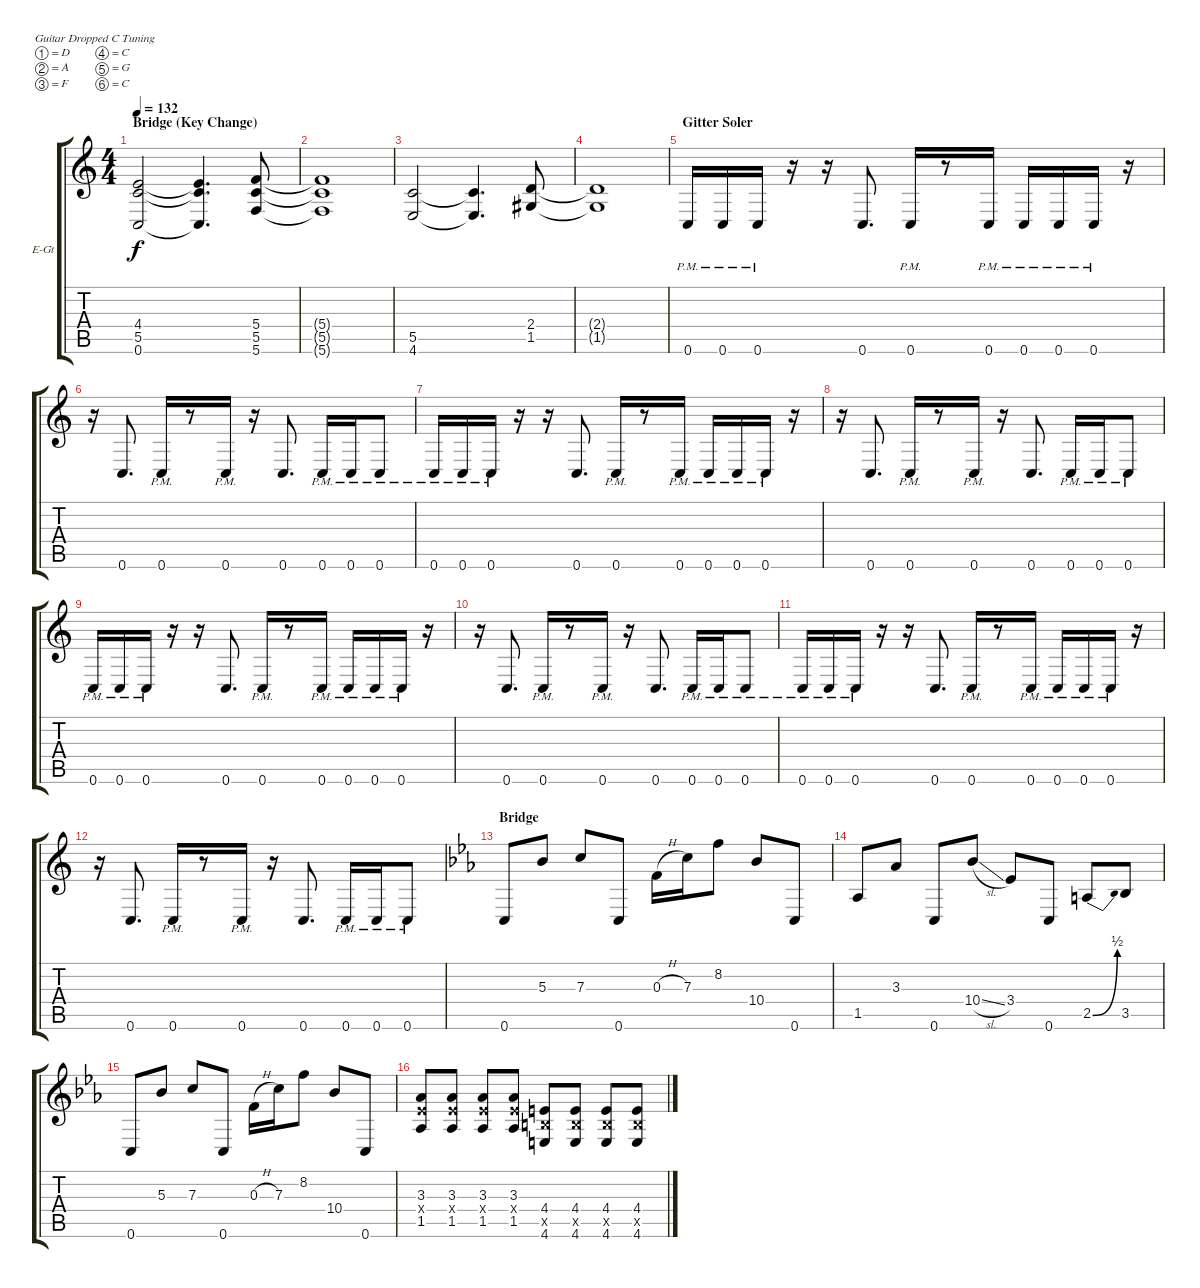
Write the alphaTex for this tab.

\bracketExtendMode groupsimilarinstruments
\firstSystemTrackNameOrientation horizontal
\otherSystemsTrackNameOrientation horizontal
\track ("Electric Guitar 1" "E-Gt") {instrument distortionguitar}
\staff {score tabs}
\tuning (D4 A3 F3 C3 G2 C2)
\ts (4 4)
\section ("" "Bridge (Key Change)")
\tempo 132
\clef g2
\ks c
(0.6 5.5 4.4).2{dy f} (4.4{t} 5.5{t} 0.6{t}).4{d} (5.6 5.5 5.4).8 |
(5.6{t} 5.5{t} 5.4{t}).1 |
(5.5 4.6).2 (4.6{t} 5.5{t}).4{d} (1.5 2.4).8 |
(1.5{t} 2.4{t}).1 |
\section ("" "Gitter Soler")
0.6{pm}.16 0.6{pm}.16 0.6{pm}.16 r.16 r.16 0.6.8{d} 0.6{pm}.16 r.8 0.6{pm}.16 0.6{pm}.16 0.6{pm}.16 0.6{pm}.16 r.16 |
r.16 0.6.8{d} 0.6{pm}.16 r.8 0.6{pm}.16 r.16 0.6.8{d} 0.6{pm}.16 0.6{pm}.16 0.6{pm}.8 |
0.6{pm}.16 0.6{pm}.16 0.6{pm}.16 r.16 r.16 0.6.8{d} 0.6{pm}.16 r.8 0.6{pm}.16 0.6{pm}.16 0.6{pm}.16 0.6{pm}.16 r.16 |
r.16 0.6.8{d} 0.6{pm}.16 r.8 0.6{pm}.16 r.16 0.6.8{d} 0.6{pm}.16 0.6{pm}.16 0.6{pm}.8 |
0.6{pm}.16 0.6{pm}.16 0.6{pm}.16 r.16 r.16 0.6.8{d} 0.6{pm}.16 r.8 0.6{pm}.16 0.6{pm}.16 0.6{pm}.16 0.6{pm}.16 r.16 |
r.16 0.6.8{d} 0.6{pm}.16 r.8 0.6{pm}.16 r.16 0.6.8{d} 0.6{pm}.16 0.6{pm}.16 0.6{pm}.8 |
0.6{pm}.16 0.6{pm}.16 0.6{pm}.16 r.16 r.16 0.6.8{d} 0.6{pm}.16 r.8 0.6{pm}.16 0.6{pm}.16 0.6{pm}.16 0.6{pm}.16 r.16 |
r.16 0.6.8{d} 0.6{pm}.16 r.8 0.6{pm}.16 r.16 0.6.8{d} 0.6{pm}.16 0.6{pm}.16 0.6{pm}.8 |
\section ("" "Bridge")
\ks cminor
0.6.8 5.3.8 7.3.8 0.6.8 0.3{h}.16 7.3.16 8.2.8 10.4.8 0.6.8 |
1.5.8 3.3.8 0.6.8 10.4{sl}.8 3.4.8 0.6.8 2.5{be (bend 0 0 28.799999999999997 2)}.8 3.5.8 |
0.6.8 5.3.8 7.3.8 0.6.8 0.3{h}.16 7.3.16 8.2.8 10.4.8 0.6.8 |
(1.5 3.4{x} 3.3).8 (1.5 3.4{x} 3.3).8 (1.5 3.4{x} 3.3).8 (1.5 3.4{x} 3.3).8 (4.6 4.5{x} 4.4).8 (4.6 4.5{x} 4.4).8 (4.6 4.5{x} 4.4).8 (4.6 4.5{x} 4.4).8
